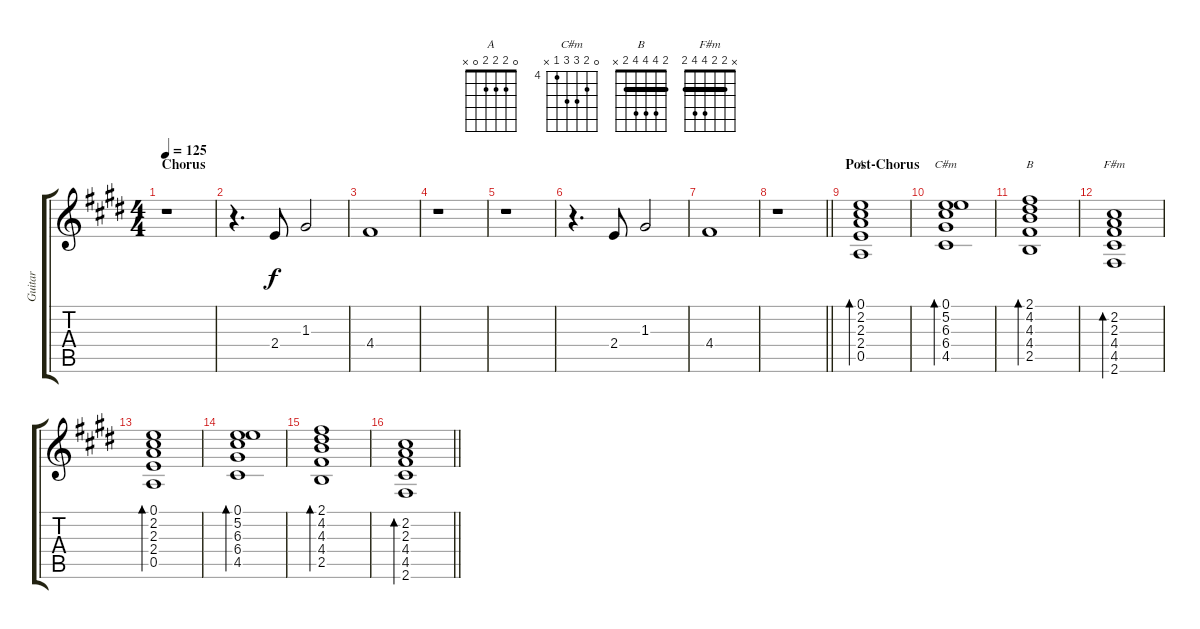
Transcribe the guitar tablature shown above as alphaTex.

\track ("Guitar" "Guitar") {instrument acousticguitarsteel}
\staff {score tabs}
\tuning (E4 B3 G3 D3 A2 E2) {hide}
\chord ("A" 0 2 2 2 0 x)
\chord ("C#m" 0 5 6 6 4 x) {firstfret 4}
\chord ("B" 2 4 4 4 2 x) {barre 2}
\chord ("F#m" x 2 2 4 4 2) {barre 2}
\ts (4 4)
\section ("" "Chorus")
\tempo 125
\clef g2
\ks c#minor
r.1{dy f} |
r.4{d} 2.4.8 1.3.2 |
4.4.1 |
r.1 |
r.1 |
r.4{d} 2.4.8 1.3.2 |
4.4.1 |
\barLineRight lightlight
r.1 |
\section ("" "Post-Chorus")
(0.1 2.2 2.3 2.4 0.5).1{bd 60 ch "A"} |
(0.1 5.2 6.3 6.4 4.5).1{bd 60 ch "C#m"} |
(2.1 4.2 4.3 4.4 2.5).1{bd 60 ch "B"} |
(2.2 2.3 4.4 4.5 2.6).1{bd 60 ch "F#m"} |
(0.1 2.2 2.3 2.4 0.5).1{bd 60} |
(0.1 5.2 6.3 6.4 4.5).1{bd 60} |
(2.1 4.2 4.3 4.4 2.5).1{bd 60} |
\barLineRight lightlight
(2.2 2.3 4.4 4.5 2.6).1{bd 60}
